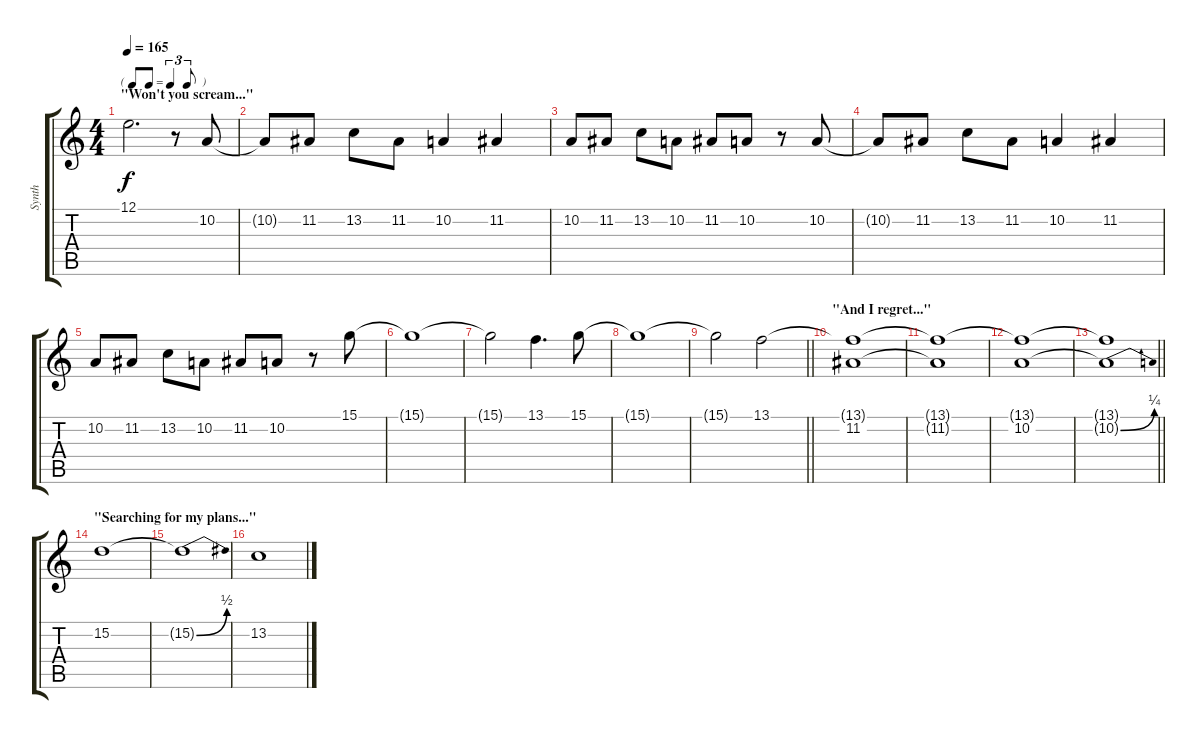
\track ("Synth" "Synth") {instrument synthstrings1}
\staff {score tabs}
\tuning (E4 B3 G3 D3 A2 D2) {hide}
\ts (4 4)
\tf triplet8th
\section ("" "\"Won't you scream...\"")
\tempo 165
\clef g2
\ks c
12.1{t}.2{d dy f volume 0} r.8 10.2.8{volume 13} |
10.2{t}.8 11.2.8 13.2.8 11.2.8 10.2.4 11.2.4 |
10.2.8 11.2.8 13.2.8 10.2.8 11.2.8 10.2.8 r.8 10.2.8 |
10.2{t}.8 11.2.8 13.2.8 11.2.8 10.2.4 11.2.4 |
10.2.8 11.2.8 13.2.8 10.2.8 11.2.8 10.2.8 r.8 15.1.8 |
15.1{t}.1 |
15.1{t}.2 13.1.4{d} 15.1.8 |
15.1{t}.1 |
\barLineRight lightlight
15.1{t}.2 13.1.2 |
\section ("" "\"And I regret...\"")
(13.1{t} 11.2).1 |
(13.1{t} 11.2{t}).1 |
(13.1{t} 10.2).1 |
\barLineRight lightlight
(13.1{t} 10.2{be (bend 0 0 60 1) t}).1 |
\section ("" "\"Searching for my plans...\"")
15.2.1 |
15.2{be (bend 0 0 60 2) t}.1 |
13.2.1
